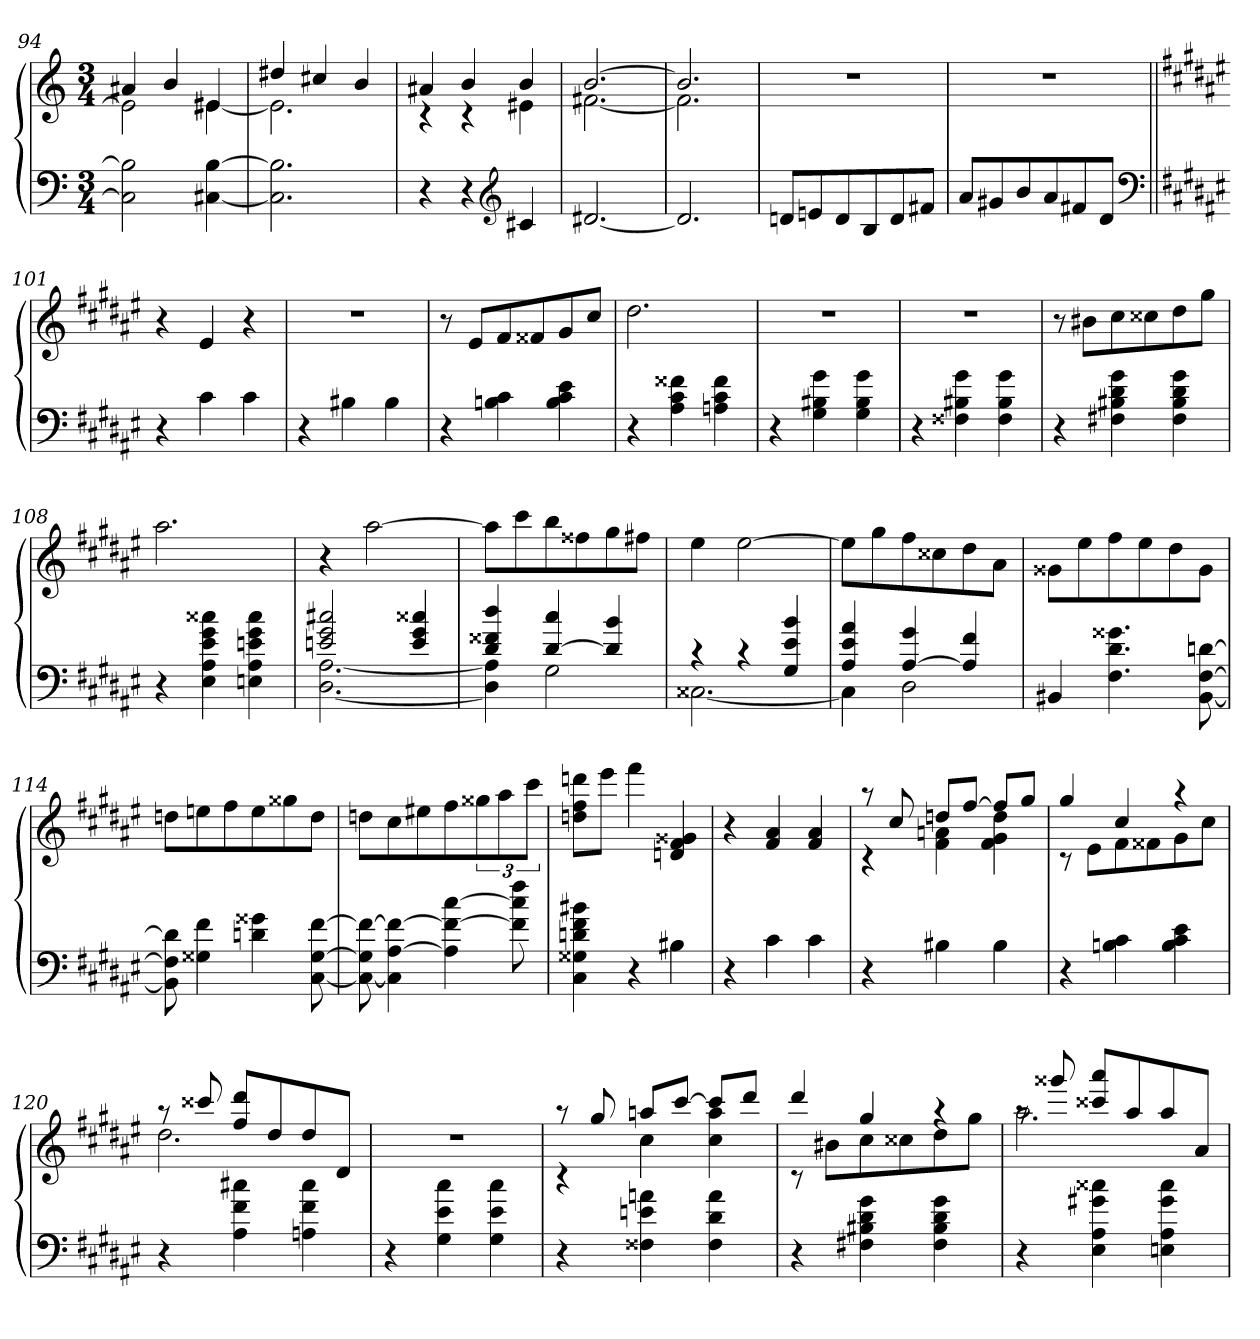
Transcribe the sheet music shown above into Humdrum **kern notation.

**kern	**kern
*part1	*part1
*staff2	*staff1
*clefF4	*clefG2
*k[]	*k[]
*M3/4	*M3/4
=94	=94
*	*^
2C] 2B]	4a#X	2e#]
.	4b	.
[4C#X [4B	4e#X	[4e#X
=95	=95	=95
2.C#] 2.B]	4dd#X	2.e#]
.	4cc#X	.
.	4b	.
=96	=96	=96
4r	4a#X	4rc
4r	4b	4rc
*clefG2	*	*
4c#X	4b	4e#X
=97	=97	=97
[2.d#X	[2.b	[2.f#X
=98	=98	=98
2.d#]	2.b]	2.f#]
*	*v	*v
=99	=99
8dnL	2.r
8en	.
8d	.
8B	.
8d	.
8f#XJ	.
=100	=100
8aL	2.r
8g#X	.
8b	.
8a	.
8f#X	.
8dJ	.
*clefF4	*
=101||	=101||
*k[f#c#g#d#a#e#]	*k[f#c#g#d#a#e#]
4r	4r
4c#	4e#
4c#	4r
=102	=102
4r	2.r
4B#X	.
4B#	.
=103	=103
4r	8r
.	8e#L
4Bn 4c#	8f#
.	8f##X
4B 4c# 4e#	8g#
.	8cc#J
=104	=104
4r	2.dd#
4A# 4c# 4f##X	.
4An 4c# 4f##	.
=105	=105
4r	2.r
4G# 4B#X 4g#	.
4G# 4B# 4g#	.
=106	=106
4r	2.r
4F##X 4B#X 4g#	.
4F## 4B# 4g#	.
=107	=107
4r	8r
.	8b#XL
4F#X 4B#X 4d# 4g#	8cc#
.	8cc##X
4F# 4B# 4d# 4g#	8dd#
.	8gg#J
=108	=108
4r	2.aa#
4E# 4A# 4e# 4g# 4cc##X	.
4En 4A# 4en 4g# 4cc##	.
=109	=109
*^	*
2en 2g# 2cc#X	[2.D# [2.A#	4r
.	.	[2aa#
4e 4g# 4cc##X	.	.
=110	=110	=110
4d# 4f##X 4dd#	4D#] 4A#]	8aa#L]
.	.	8ccc#
[4d# 4cc#	2G#	8bb
.	.	8ff##X
4d#] 4b	.	8gg#
.	.	8ff#XJ
=111	=111	=111
4rc	[2.C##X	4ee#
4rc	.	[2ee#
4G# 4e# 4b	.	.
=112	=112	=112
4A# 4e# 4a#	4C##]	8ee#L]
.	.	8gg#
[4A# 4g#	2D#	8ff#
.	.	8cc##X
4A#] 4f#	.	8dd#
.	.	8a#J
*v	*v	*
=113	=113
4BB#X	8g##XL
.	8ee#
4.F# 4.d# 4.g##X	8ff#
.	8ee#
.	8dd#
[8BB# [8F# [8dn	8g##J
=114	=114
8BB#] 8F#] 8d]	8ddnL
4G##X 4f#	8een
.	8ff#
4dn 4g##X	8ee
.	8gg##X
[8C# [8G## [8f#	8ddJ
=115	=115
8C#_ 8G##] 8f#_	8ddnL
4C#] [4A# 4f#_	8cc#
.	8ee#X
4A#] 4f#_ [4cc#	8ff#
.	12gg##X
.	12aa#
8f#] 8cc#] 8ff#	.
.	12ccc#J
=116	=116
4C# 4G##X 4dn 4f# 4b#X	8ddn 8ff# 8dddnL
.	8eee#J
4r	4fff#
4B#X	4dn 4f# 4g##X
=117	=117
4r	4r
4c#	4f# 4a#
4c#	4f# 4a#
=118	=118
*	*^
4r	8raa	4rc
.	8cc#	.
4B#X	8ddnL	4f# 4an
.	[8ff#J	.
4B#	8ff#L]	4f# 4g# 4dd
.	8gg#J	.
=119	=119	=119
4r	4gg#	8rc
.	.	8e#L
4Bn 4c#	4cc#	8f#
.	.	8f##X
4B 4c# 4e#	4raa	8g#
.	.	8cc#J
=120	=120	=120
4r	8raa	2.dd#
.	8ccc##X	.
4A# 4f# 4cc#X	8ff# 8ddd#L	.
.	8dd#	.
4An 4f# 4cc#	8dd#	.
.	8d#J	.
*	*v	*v
=121	=121
4r	2.r
4G# 4e# 4cc#	.
4G# 4e# 4cc#	.
=122	=122
*	*^
4r	8raa	4rc
.	8gg#	.
4F##X 4en 4an	8aanL	4cc#
.	[8ccc#J	.
4F## 4d# 4a	8ccc#L]	4cc# 4aa
.	8ddd#J	.
=123	=123	=123
4r	4ddd#	8rc
.	.	8b#XL
4F#X 4B#X 4d# 4g#	4gg#	8cc#
.	.	8cc##X
4F# 4B# 4d# 4g#	4raa	8dd#
.	.	8gg#J
=124	=124	=124
4r	8raa	2.aa#
.	8ggg##X	.
4E# 4A# 4g#X 4cc##X	8ccc##X 8aaa#L	.
.	8aa#	.
4En 4A# 4g# 4cc##	8aa#	.
.	8a#J	.
*	*v	*v
=	=
*-	*-
